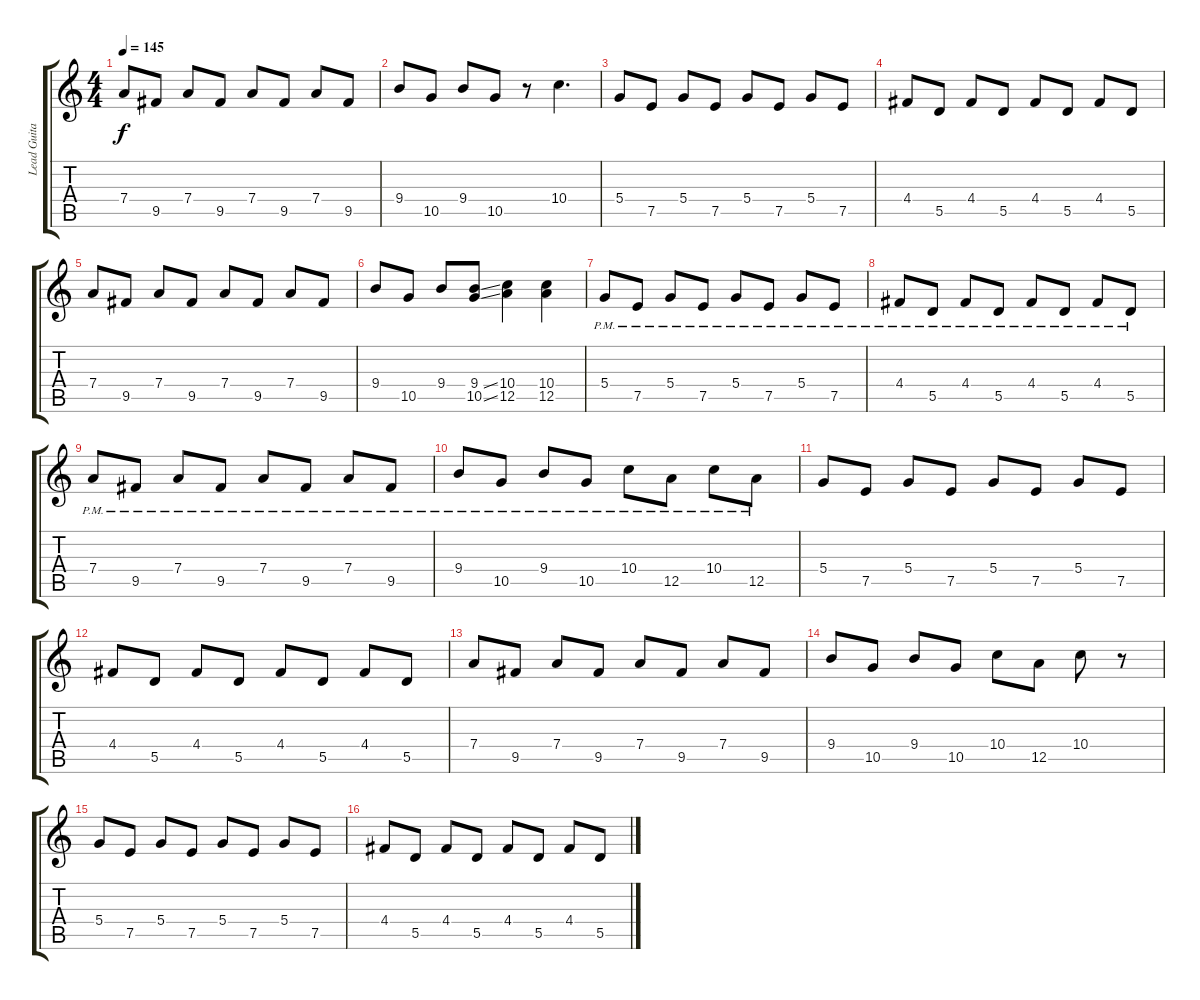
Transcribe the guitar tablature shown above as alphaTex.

\track ("Lead Guitar" "Lead Guita") {instrument overdrivenguitar}
\staff {score tabs}
\tuning (E4 B3 G3 D3 A2 E2) {hide}
\ts (4 4)
\tempo 145
\clef g2
\ks c
7.4.8{dy f} 9.5.8 7.4.8 9.5.8 7.4.8 9.5.8 7.4.8 9.5.8 |
9.4.8 10.5.8 9.4.8 10.5.8 r.8 10.4.4{d} |
5.4.8 7.5.8 5.4.8 7.5.8 5.4.8 7.5.8 5.4.8 7.5.8 |
4.4.8 5.5.8 4.4.8 5.5.8 4.4.8 5.5.8 4.4.8 5.5.8 |
7.4.8 9.5.8 7.4.8 9.5.8 7.4.8 9.5.8 7.4.8 9.5.8 |
9.4.8 10.5.8 9.4.8 (9.4{ss} 10.5{ss}).8 (10.4 12.5).4 (10.4 12.5).4 |
5.4{pm}.8 7.5{pm}.8 5.4{pm}.8 7.5{pm}.8 5.4{pm}.8 7.5{pm}.8 5.4{pm}.8 7.5{pm}.8 |
4.4{pm}.8 5.5{pm}.8 4.4{pm}.8 5.5{pm}.8 4.4{pm}.8 5.5{pm}.8 4.4{pm}.8 5.5{pm}.8 |
7.4{pm}.8 9.5{pm}.8 7.4{pm}.8 9.5{pm}.8 7.4{pm}.8 9.5{pm}.8 7.4{pm}.8 9.5{pm}.8 |
9.4{pm}.8 10.5{pm}.8 9.4{pm}.8 10.5{pm}.8 10.4{pm}.8 12.5{pm}.8 10.4{pm}.8 12.5{pm}.8 |
5.4.8 7.5.8 5.4.8 7.5.8 5.4.8 7.5.8 5.4.8 7.5.8 |
4.4.8 5.5.8 4.4.8 5.5.8 4.4.8 5.5.8 4.4.8 5.5.8 |
7.4.8 9.5.8 7.4.8 9.5.8 7.4.8 9.5.8 7.4.8 9.5.8 |
9.4.8 10.5.8 9.4.8 10.5.8 10.4.8 12.5.8 10.4.8 r.8 |
5.4.8 7.5.8 5.4.8 7.5.8 5.4.8 7.5.8 5.4.8 7.5.8 |
4.4.8 5.5.8 4.4.8 5.5.8 4.4.8 5.5.8 4.4.8 5.5.8
